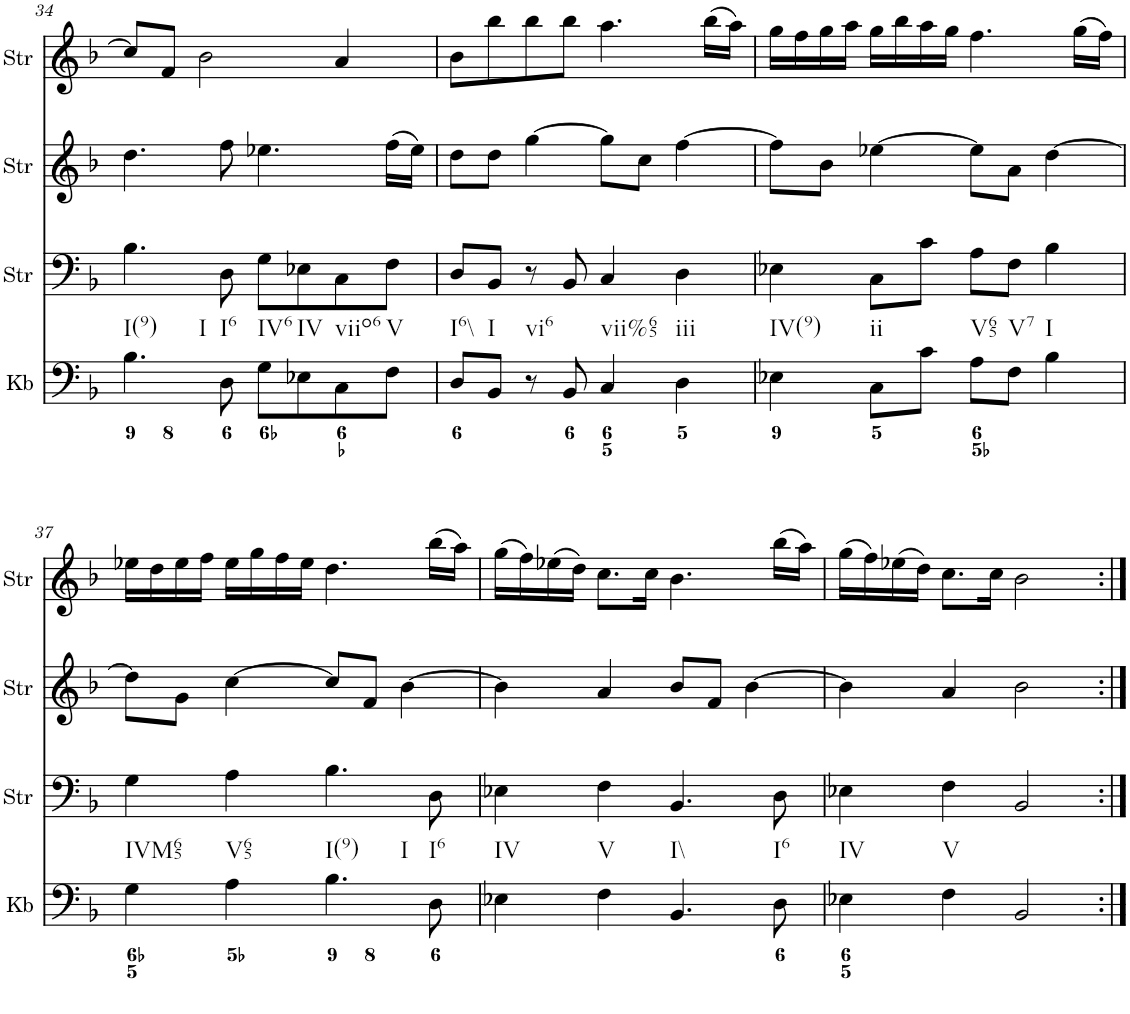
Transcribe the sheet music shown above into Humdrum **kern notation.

**kern	**kern	**kern	**kern
*part4	*part3	*part2	*part1
*staff4	*staff3	*staff2	*staff1
*I"Keyboard	*I"StringInstrument	*I"StringInstrument	*I"StringInstrument
*I'Kb	*I'Str	*I'Str	*I'Str
!!LO:PB:g=z
*clefF4	*clefF4	*clefG2	*clefG2
*k[b-]	*k[b-]	*k[b-]	*k[b-]
*M4/4	*M4/4	*M4/4	*M4/4
=34	=34	=34	=34
!LO:TX:b:t=I(9)	!	!	!
!LO:TX:b:t=I	!	!	!
4.B-\	4.B-\	4.dd\	8cc/L]
.	.	.	8f/J
.	.	.	2b-\
!LO:TX:b:t=I6	!	!	!
8D\	8D\	8ff\	.
!LO:TX:b:t=IV6	!	!	!
8G\L	8G\L	4.ee-X\	.
!LO:TX:b:t=IV	!	!	!
8E-X\	8E-X\	.	.
!LO:TX:b:t=viio6	!	!	!
8C\	8C\	.	4a/
!LO:TX:b:t=V	!	!	!
8F\J	8F\J	(16ff\LL	.
.	.	16ee-\JJ)	.
=35	=35	=35	=35
!LO:TX:b:t=I6\\	!	!	!
8D/L	8D/L	8dd\L	8b-\L
!LO:TX:b:t=I	!	!	!
8BB-/J	8BB-/J	8dd\J	8bb-\
!LO:TX:b:t=vi6	!	!	!
8r	8r	[4gg\	8bb-\
8BB-/	8BB-/	.	8bb-\J
!LO:TX:b:t=vii%65	!	!	!
4C/	4C/	8gg\L]	4.aa\
.	.	8cc\J	.
!LO:TX:b:t=iii	!	!	!
4D\	4D\	[4ff\	.
.	.	.	(16bb-\LL
.	.	.	16aa\JJ)
=36	=36	=36	=36
!LO:TX:b:t=IV(9)	!	!	!
4E-X\	4E-X\	8ff\L]	16gg\LL
.	.	.	16ff\
.	.	8b-\J	16gg\
.	.	.	16aa\JJ
!LO:TX:b:t=ii	!	!	!
8C\L	8C\L	[4ee-X\	16gg\LL
.	.	.	16bb-\
8c\J	8c\J	.	16aa\
.	.	.	16gg\JJ
!LO:TX:b:t=V65	!	!	!
8A\L	8A\L	8ee-\L]	4.ff\
!LO:TX:b:t=V7	!	!	!
8F\J	8F\J	8a\J	.
!LO:TX:b:t=I	!	!	!
4B-\	4B-\	[4dd\	.
.	.	.	(16gg\LL
.	.	.	16ff\JJ)
!!LO:LB:g=z
=37	=37	=37	=37
!LO:TX:b:t=IVM65	!	!	!
4G\	4G\	8dd\L]	16ee-X\LL
.	.	.	16dd\
.	.	8g\J	16ee-\
.	.	.	16ff\JJ
!LO:TX:b:t=V65	!	!	!
4A\	4A\	[4cc\	16ee-\LL
.	.	.	16gg\
.	.	.	16ff\
.	.	.	16ee-\JJ
!LO:TX:b:t=I(9)	!	!	!
!LO:TX:b:t=I	!	!	!
4.B-\	4.B-\	8cc/L]	4.dd\
.	.	8f/J	.
.	.	[4b-\	.
!LO:TX:b:t=I6	!	!	!
8D\	8D\	.	(16bb-\LL
.	.	.	16aa\JJ)
=38	=38	=38	=38
!LO:TX:b:t=IV	!	!	!
4E-X\	4E-X\	4b-\]	(16gg\LL
.	.	.	16ff\)
.	.	.	(16ee-X\
.	.	.	16dd\JJ)
!LO:TX:b:t=V	!	!	!
4F\	4F\	4a/	8.cc\L
.	.	.	16cc\Jk
!LO:TX:b:t=I\\	!	!	!
4.BB-/	4.BB-/	8b-/L	4.b-\
.	.	8f/J	.
.	.	[4b-\	.
!LO:TX:b:t=I6	!	!	!
8D\	8D\	.	(16bb-\LL
.	.	.	16aa\JJ)
=39	=39	=39	=39
!LO:TX:b:t=IV	!	!	!
4E-X\	4E-X\	4b-\]	(16gg\LL
.	.	.	16ff\)
.	.	.	(16ee-X\
.	.	.	16dd\JJ)
!LO:TX:b:t=V	!	!	!
4F\	4F\	4a/	8.cc\L
.	.	.	16cc\Jk
2BB-/	2BB-/	2b-\	2b-\
=:|!	=:|!	=:|!	=:|!
*-	*-	*-	*-
